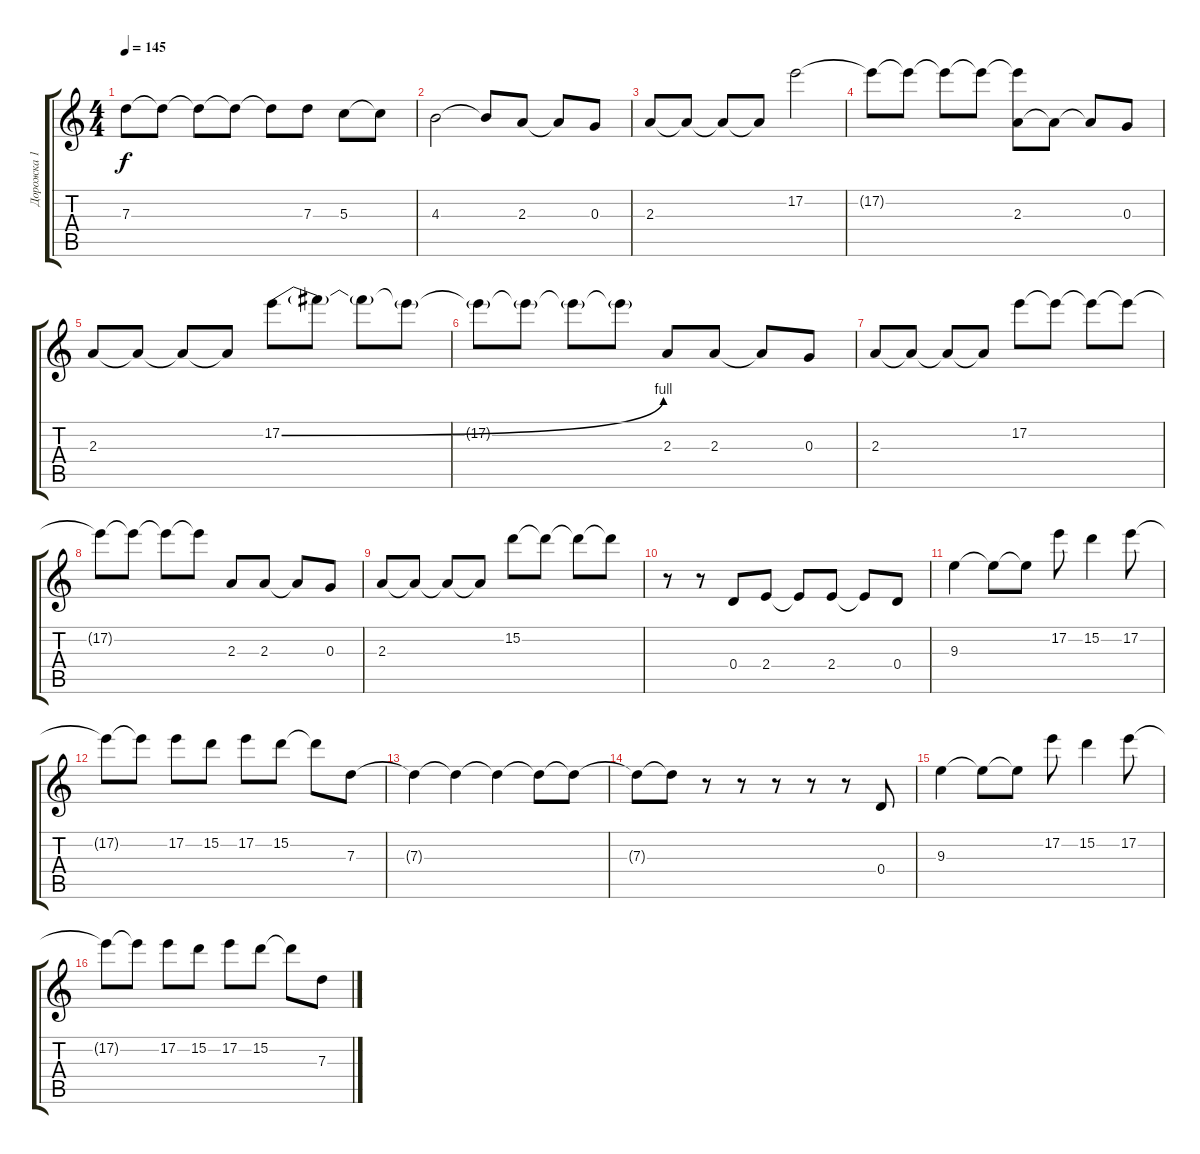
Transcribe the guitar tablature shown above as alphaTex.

\track ("Дорожка 1" "Дорожка 1") {instrument acousticguitarnylon}
\staff {score tabs}
\tuning (E4 B3 G3 D3 A2 E2) {hide}
\ts (4 4)
\tempo 145
\clef g2
\ks c
7.3{t}.8{dy f} 7.3{t}.8 7.3{t}.8 7.3{t}.8 7.3{t}.8 7.3.8 5.3.8 5.3{t}.8 |
4.3.2 4.3{t}.8 2.3.8 2.3{t}.8 0.3.8 |
2.3.8 2.3{t}.8 2.3{t}.8 2.3{t}.8 17.2.2 |
17.2{t}.8 17.2{t}.8 17.2{t}.8 17.2{t}.8 (17.2{t} 2.3).8 2.3{t}.8 2.3{t}.8 0.3.8 |
2.3.8 2.3{t}.8 2.3{t}.8 2.3{t}.8 17.2{be (bend 0 0 60 4)}.8 17.2{t}.8 17.2{t}.8 17.2{t}.8 |
17.2{t}.8 17.2{t}.8 17.2{t}.8 17.2{t}.8 2.3.8 2.3.8 2.3{t}.8 0.3.8 |
2.3.8 2.3{t}.8 2.3{t}.8 2.3{t}.8 17.2.8 17.2{t}.8 17.2{t}.8 17.2{t}.8 |
17.2{t}.8 17.2{t}.8 17.2{t}.8 17.2{t}.8 2.3.8 2.3.8 2.3{t}.8 0.3.8 |
2.3.8 2.3{t}.8 2.3{t}.8 2.3{t}.8 15.2.8 15.2{t}.8 15.2{t}.8 15.2{t}.8 |
r.8{instrument overdrivenguitar} r.8 0.4.8 2.4.8 2.4{t}.8 2.4.8 2.4{t}.8 0.4.8 |
9.3.4 9.3{t}.8 9.3{t}.8 17.2.8 15.2.4 17.2.8 |
17.2{t}.8 17.2{t}.8 17.2.8 15.2.8 17.2.8 15.2.8 15.2{t}.8 7.3.8 |
7.3{t}.4 7.3{t}.4 7.3{t}.4 7.3{t}.8 7.3{t}.8 |
7.3{t}.8 7.3{t}.8 r.8 r.8 r.8 r.8 r.8 0.4.8 |
9.3.4 9.3{t}.8 9.3{t}.8 17.2.8 15.2.4 17.2.8 |
17.2{t}.8 17.2{t}.8 17.2.8 15.2.8 17.2.8 15.2.8 15.2{t}.8 7.3.8
